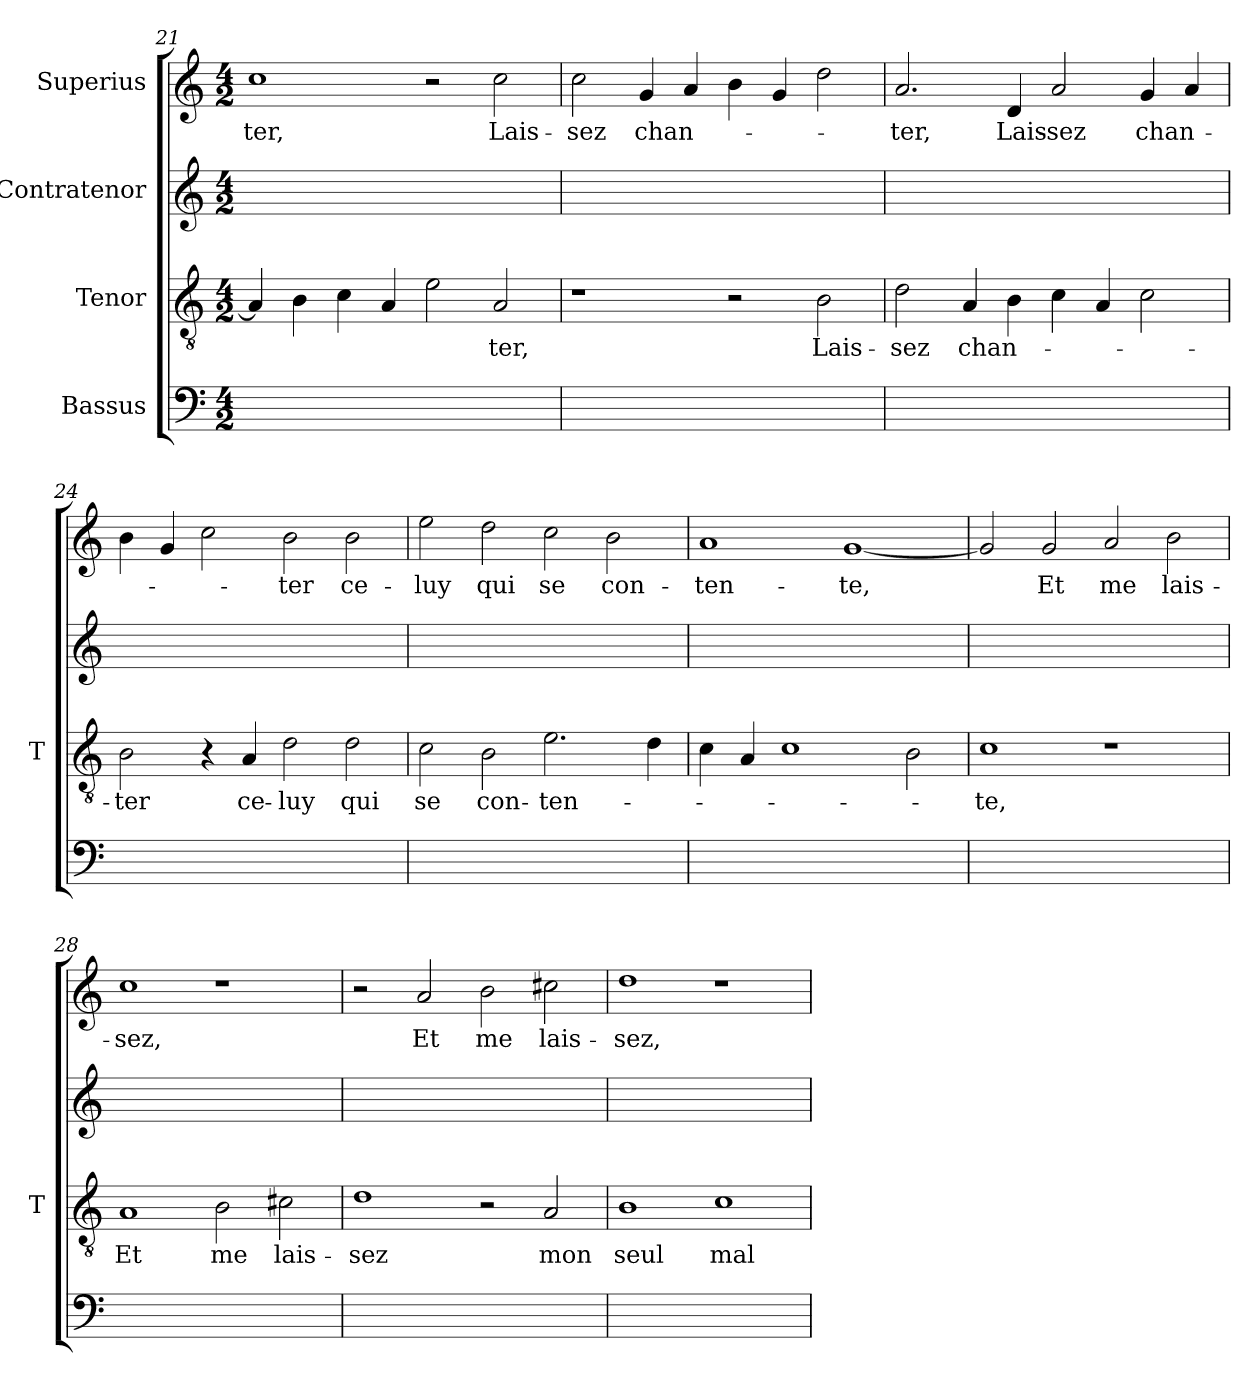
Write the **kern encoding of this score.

**kern	**kern	**text	**kern	**kern	**text
*part4	*part3	*part3	*part2	*part1	*part1
*staff4	*staff3	*staff3	*staff2	*staff1	*staff1
*I"Bassus	*I"Tenor	*	*I"Contratenor	*I"Superius	*
*	*I'T	*	*	*	*
*clefF4	*clefGv2	*	*clefG2	*clefG2	*
*k[]	*k[]	*	*k[]	*k[]	*
*M4/2	*M4/2	*	*M4/2	*M4/2	*
=21	=21	=21	=21	=21	=21
0ryy	4A]	.	0ryy	1cc	-ter,
.	4B	.	.	.	.
.	4c	.	.	.	.
.	4A	.	.	.	.
.	2e	.	.	2r	.
.	2A	-ter,	.	2cc	Lais-
=22	=22	=22	=22	=22	=22
0ryy	1r	.	0ryy	2cc	-sez
.	.	.	.	4g	chan-
.	.	.	.	4a	.
.	2r	.	.	4b	.
.	.	.	.	4g	.
.	2B	Lais-	.	2dd	.
=23	=23	=23	=23	=23	=23
0ryy	2d	-sez	0ryy	2.a	-ter,
.	4A	chan-	.	.	.
.	4B	.	.	4d	Lais-
.	4c	.	.	2a	-sez
.	4A	.	.	.	.
.	2c	.	.	4g	chan-
.	.	.	.	4a	.
=24	=24	=24	=24	=24	=24
0ryy	2B	-ter	0ryy	4b	.
.	.	.	.	4g	.
.	4r	.	.	2cc	.
.	4A	ce-	.	.	.
.	2d	-luy	.	2b	-ter
.	2d	-qui	.	2b	ce-
=25	=25	=25	=25	=25	=25
0ryy	2c	-se	0ryy	2ee	-luy
.	2B	con-	.	2dd	-qui
.	2.e	ten-	.	2cc	-se
.	.	.	.	2b	con-
.	4d	.	.	.	.
=26	=26	=26	=26	=26	=26
0ryy	4c	.	0ryy	1a	ten-
.	4A	.	.	.	.
.	1c	.	.	.	.
.	.	.	.	[1g	-te,
.	2B	.	.	.	.
=27	=27	=27	=27	=27	=27
0ryy	1c	-te,	0ryy	2g]	.
.	.	.	.	2g	-Et
.	1r	.	.	2a	-me
.	.	.	.	2b	lais-
=28	=28	=28	=28	=28	=28
0ryy	1A	-Et	0ryy	1cc	-sez,
.	2B	-me	.	1r	.
.	2c#X	lais-	.	.	.
=29	=29	=29	=29	=29	=29
0ryy	1d	-sez	0ryy	2r	.
.	.	.	.	2a	-Et
.	2r	.	.	2b	-me
.	2A	-mon	.	2cc#X	lais-
=30	=30	=30	=30	=30	=30
0ryy	1B	-seul	0ryy	1dd	-sez,
.	1c	-mal	.	1r	.
=	=	=	=	=	=
*-	*-	*-	*-	*-	*-
